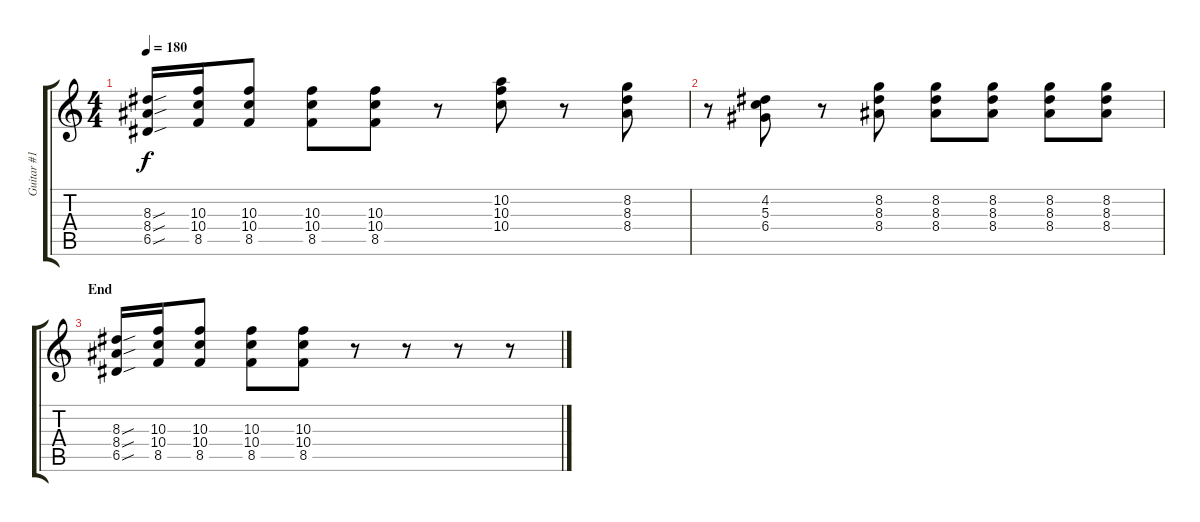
\track ("Guitar #1" "Guitar #1") {instrument electricguitarclean}
\staff {score tabs}
\tuning (E4 B3 G3 D3 A2 E2) {hide}
\ts (4 4)
\tempo 180
\clef g2
\ks c
(8.3{sou} 8.4{sou} 6.5{sou}).16{dy f} (10.3 10.4 8.5).16 (10.3 10.4 8.5).8 (10.3 10.4 8.5).8 (10.3 10.4 8.5).8 r.8 (10.2 10.3 10.4).8 r.8 (8.2 8.3 8.4).8 |
r.8 (4.2 5.3 6.4).8 r.8 (8.2 8.3 8.4).8 (8.2 8.3 8.4).8 (8.2 8.3 8.4).8 (8.2 8.3 8.4).8 (8.2 8.3 8.4).8 |
\section ("" "End")
(8.3{sou} 8.4{sou} 6.5{sou}).16 (10.3 10.4 8.5).16 (10.3 10.4 8.5).8 (10.3 10.4 8.5).8 (10.3 10.4 8.5).8 r.8 r.8 r.8 r.8
